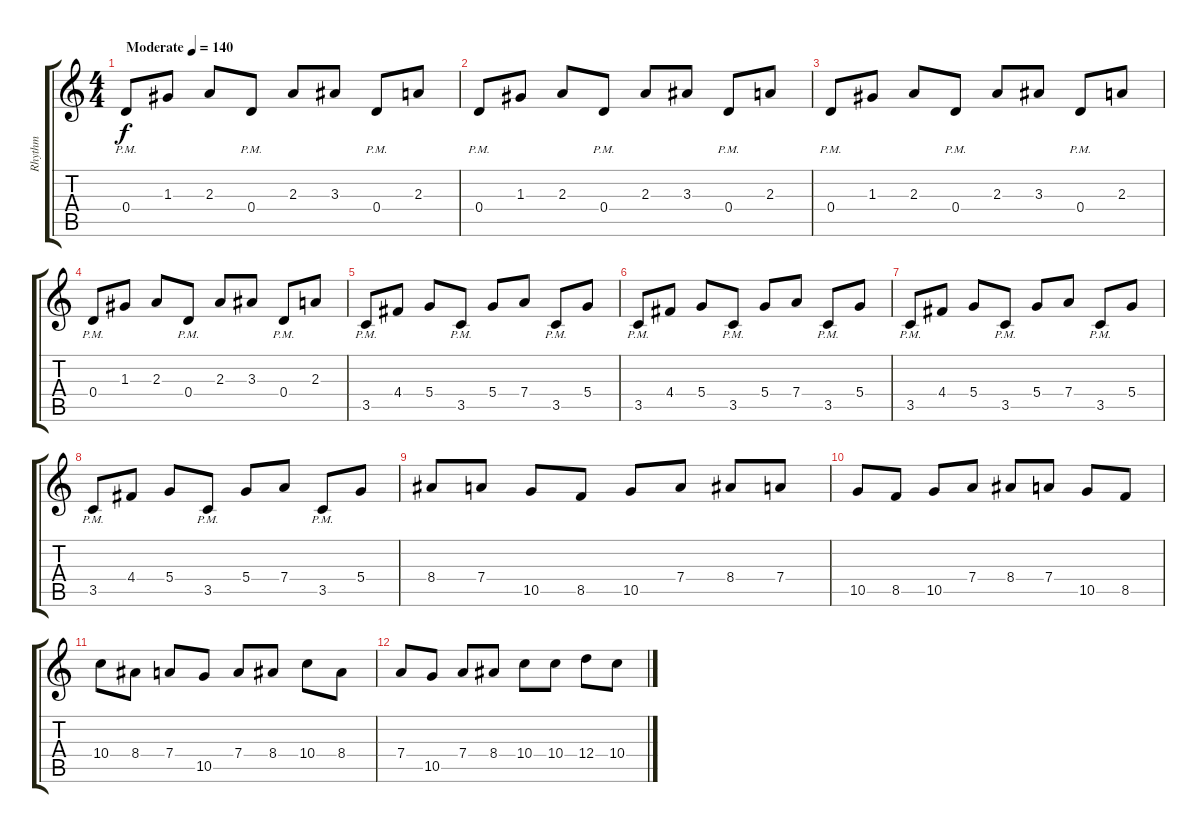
\track ("Rhythm" "Rhythm") {instrument overdrivenguitar}
\staff {score tabs}
\tuning (E4 B3 G3 D3 A2 E2) {hide}
\ts (4 4)
\tempo (140 "Moderate")
\clef g2
\ks c
0.4{pm}.8{dy f instrument overdrivenguitar} 1.3.8 2.3.8 0.4{pm}.8 2.3.8 3.3.8 0.4{pm}.8 2.3.8 |
0.4{pm}.8 1.3.8 2.3.8 0.4{pm}.8 2.3.8 3.3.8 0.4{pm}.8 2.3.8 |
0.4{pm}.8 1.3.8 2.3.8 0.4{pm}.8 2.3.8 3.3.8 0.4{pm}.8 2.3.8 |
0.4{pm}.8 1.3.8 2.3.8 0.4{pm}.8 2.3.8 3.3.8 0.4{pm}.8 2.3.8 |
3.5{pm}.8 4.4.8 5.4.8 3.5{pm}.8 5.4.8 7.4.8 3.5{pm}.8 5.4.8 |
3.5{pm}.8 4.4.8 5.4.8 3.5{pm}.8 5.4.8 7.4.8 3.5{pm}.8 5.4.8 |
3.5{pm}.8 4.4.8 5.4.8 3.5{pm}.8 5.4.8 7.4.8 3.5{pm}.8 5.4.8 |
3.5{pm}.8 4.4.8 5.4.8 3.5{pm}.8 5.4.8 7.4.8 3.5{pm}.8 5.4.8 |
8.4.8 7.4.8 10.5.8 8.5.8 10.5.8 7.4.8 8.4.8 7.4.8 |
10.5.8 8.5.8 10.5.8 7.4.8 8.4.8 7.4.8 10.5.8 8.5.8 |
10.4.8 8.4.8 7.4.8 10.5.8 7.4.8 8.4.8 10.4.8 8.4.8 |
7.4.8 10.5.8 7.4.8 8.4.8 10.4.8 10.4.8 12.4.8 10.4.8
